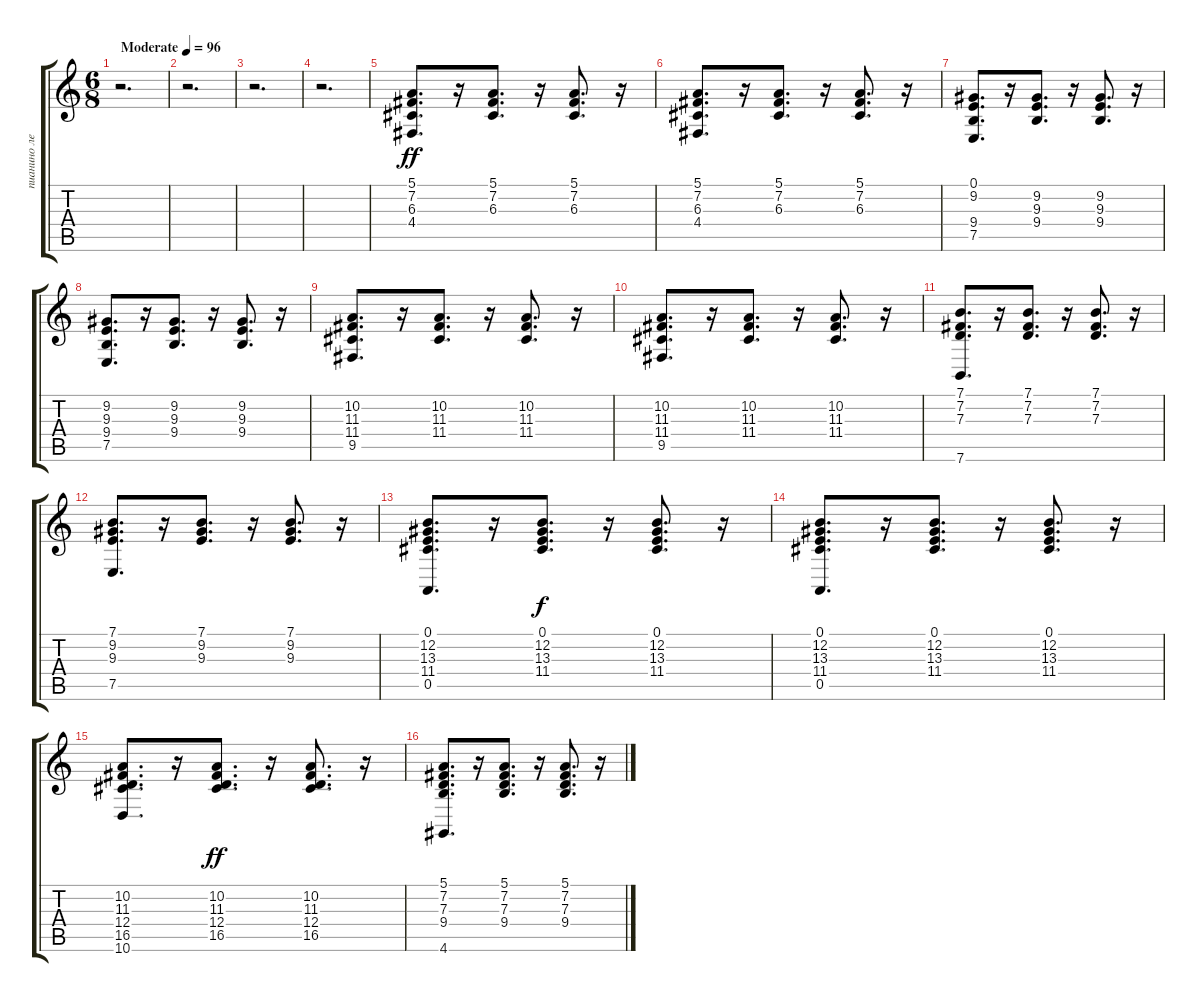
\track ("пианино левая рука" "пианино ле") {instrument electricgrandpiano}
\staff {score tabs}
\tuning (E4 B3 G3 D3 A2 E2) {hide}
\ts (6 8)
\tempo (96 "Moderate")
\clef g2
\ks c
r.2{d dy ff instrument electricgrandpiano} |
r.2{d} |
r.2{d} |
r.2{d} |
(5.1 7.2 6.3 4.4).8{d} r.16 (5.1 7.2 6.3).8{d} r.16 (5.1 7.2 6.3).8{d} r.16 |
(5.1 7.2 6.3 4.4).8{d} r.16 (5.1 7.2 6.3).8{d} r.16 (5.1 7.2 6.3).8{d} r.16 |
(0.1 9.2 9.4 7.5).8{d} r.16 (9.2 9.3 9.4).8{d} r.16 (9.2 9.3 9.4).8{d} r.16 |
(9.2 9.3 9.4 7.5).8{d} r.16 (9.2 9.3 9.4).8{d} r.16 (9.2 9.3 9.4).8{d} r.16 |
(10.2 11.3 11.4 9.5).8{d} r.16 (10.2 11.3 11.4).8{d} r.16 (10.2 11.3 11.4).8{d} r.16 |
(10.2 11.3 11.4 9.5).8{d} r.16 (10.2 11.3 11.4).8{d} r.16 (10.2 11.3 11.4).8{d} r.16 |
(7.1 7.2 7.3 7.6).8{d} r.16 (7.1 7.2 7.3).8{d} r.16 (7.1 7.2 7.3).8{d} r.16 |
(7.1 9.2 9.3 7.5).8{d} r.16 (7.1 9.2 9.3).8{d} r.16 (7.1 9.2 9.3).8{d} r.16 |
(0.1 12.2 13.3 11.4 0.5).8{d} r.16 (0.1 12.2 13.3 11.4).8{d dy f} r.16 (0.1 12.2 13.3 11.4).8{d} r.16 |
(0.1 12.2 13.3 11.4 0.5).8{d} r.16 (0.1 12.2 13.3 11.4).8{d} r.16 (0.1 12.2 13.3 11.4).8{d} r.16 |
(10.2 11.3 12.4 16.5 10.6).8{d} r.16 (10.2 11.3 12.4 16.5).8{d dy ff} r.16 (10.2 11.3 12.4 16.5).8{d} r.16 |
(5.1 7.2 7.3 9.4 4.6).8{d} r.16 (5.1 7.2 7.3 9.4).8{d} r.16 (5.1 7.2 7.3 9.4).8{d} r.16
